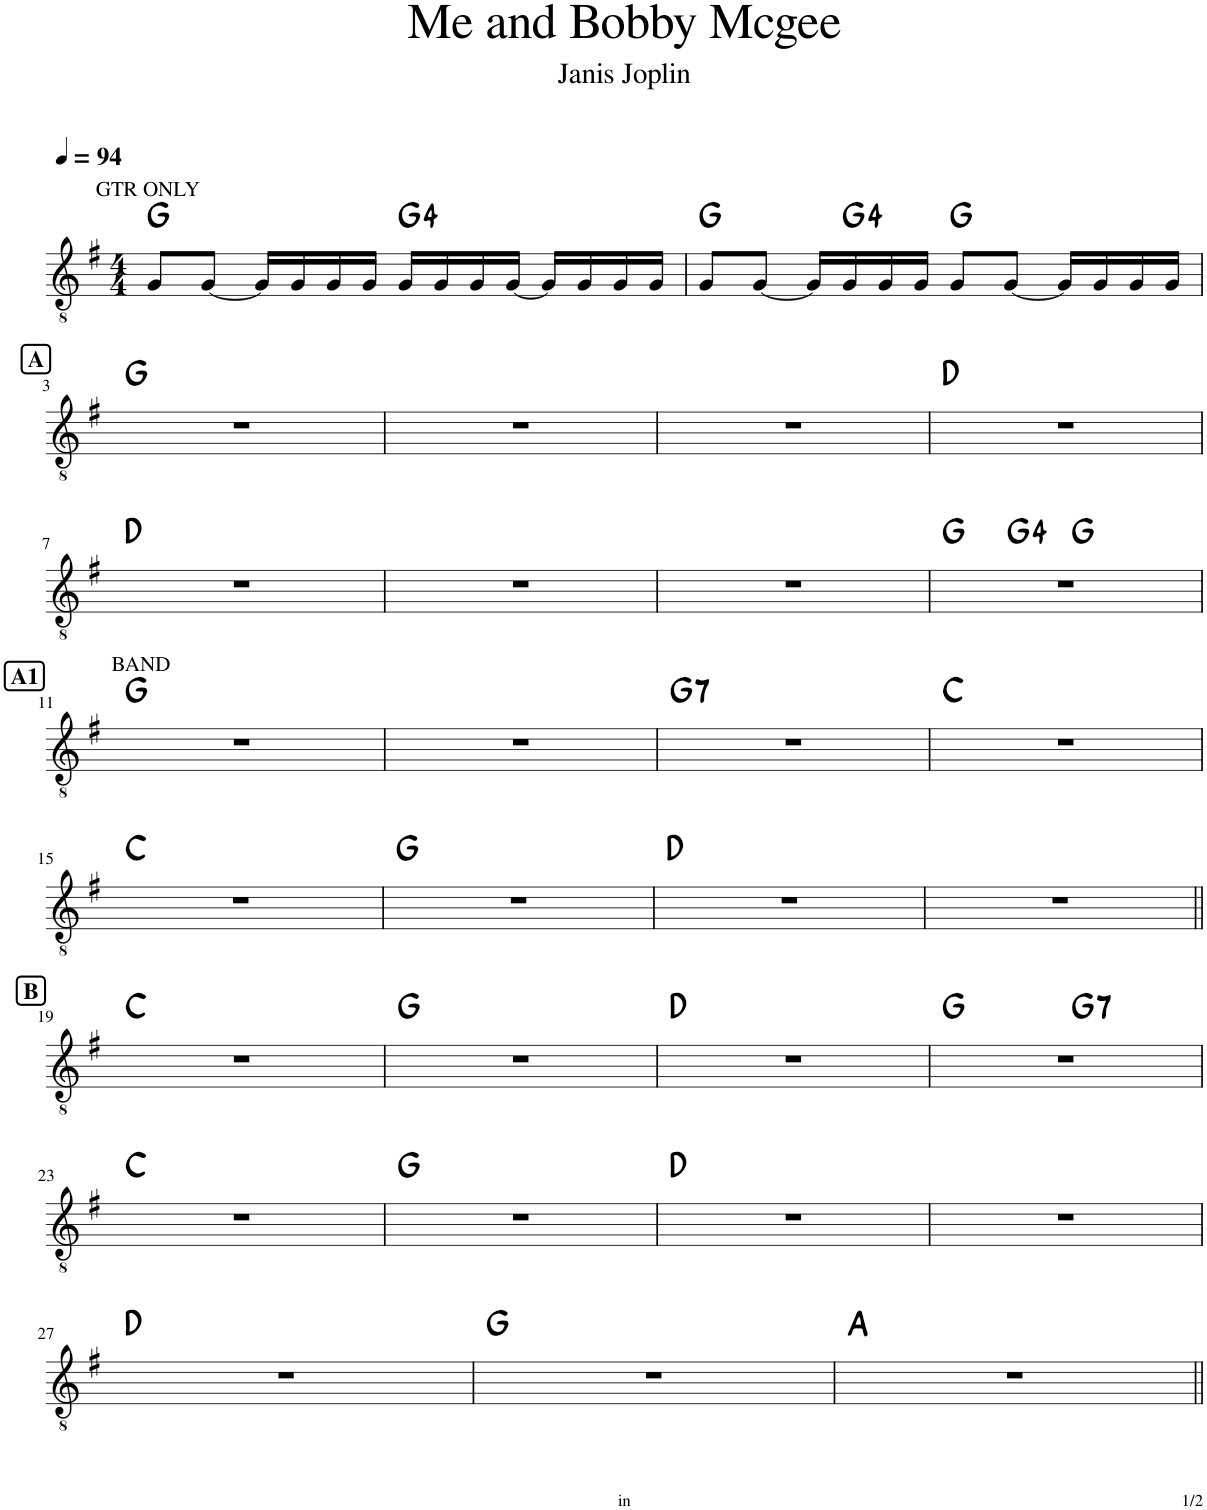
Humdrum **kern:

**kern	**harte
*part1	*part1
*staff1	*
*I"Classical Guitar	*
*I'Guit.	*
*clefGv2	*
*k[f#]	*
*M4/4	*
*MM94	*
=1	=1
!LO:TX:a:t=GTR ONLY	!
8G/L	G:maj
[8G/J	.
16G/LL]	.
16G/	.
16G/	.
16G/JJ	.
16G/LL	G:maj(4)
16G/	.
16G/	.
[16G/JJ	.
16G/LL]	.
16G/	.
16G/	.
16G/JJ	.
=2	=2
8G/L	G:maj
[8G/J	.
16G/LL]	.
16G/	G:maj(4)
16G/	.
16G/JJ	.
8G/L	G:maj
[8G/J	.
16G/LL]	.
16G/	.
16G/	.
16G/JJ	.
!!LO:LB:g=z
!!LO:REH:place=s1:a:B:cj:fs=11:t=A
=3	=3
1r	G:maj
=4	=4
1r	.
=5	=5
1r	.
=6	=6
1r	D:maj
!!LO:LB:g=z
=7	=7
1r	D:maj
=8	=8
1r	.
=9	=9
1r	.
=10	=10
*^	*
*	*^	*
1r	4ryy	2ryy	G:maj
.	2.ryy	.	G:maj(4)
.	.	2ryy	G:maj
!!LO:LB:g=z	!!	!!
!!LO:REH:place=s1:a:B:cj:fs=11:t=A1	!!	!!
=11	=11	=11	=11
!LO:TX:a:t=BAND	!	!	!
*v	*v	*v	*
1r	G:maj
=12	=12
1r	.
=13	=13
!	!LO:H:kt=7
1r	G:7
=14	=14
1r	C:maj
!!LO:LB:g=z
=15	=15
1r	C:maj
=16	=16
1r	G:maj
=17	=17
1r	D:maj
=18	=18
1r	.
!!LO:LB:g=z
!!LO:REH:place=s1:a:B:cj:fs=11:t=B
=19||	=19||
1r	C:maj
=20	=20
1r	G:maj
=21	=21
1r	D:maj
=22	=22
*^	*
1r	2ryy	G:maj
!	!	!LO:H:kt=7
.	2ryy	G:7
*v	*v	*
!!LO:LB:g=z
=23	=23
1r	C:maj
=24	=24
1r	G:maj
=25	=25
1r	D:maj
=26	=26
1r	.
!!LO:LB:g=z
=27	=27
1r	D:maj
=28	=28
1r	G:maj
=29	=29
1r	A:maj
=||	=||
*-	*-
